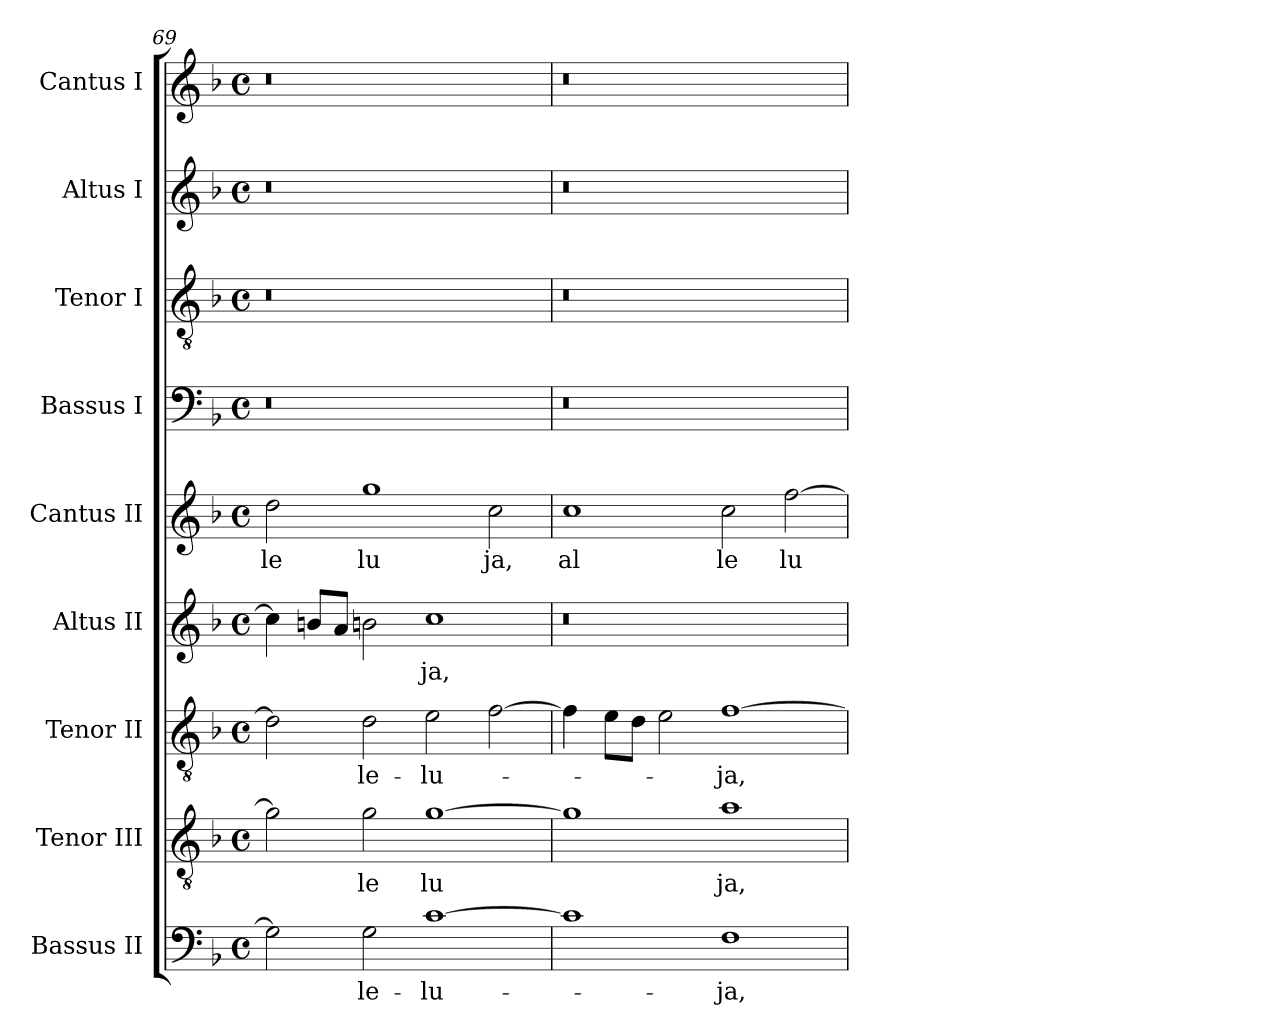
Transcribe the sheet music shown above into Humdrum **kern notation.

**kern	**text	**kern	**text	**kern	**text	**kern	**text	**kern	**text	**kern	**kern	**kern	**kern
*part9	*part9	*part8	*part8	*part7	*part7	*part6	*part6	*part5	*part5	*part4	*part3	*part2	*part1
*staff9	*staff9	*staff8	*staff8	*staff7	*staff7	*staff6	*staff6	*staff5	*staff5	*staff4	*staff3	*staff2	*staff1
*I"Bassus II	*	*I"Tenor III	*	*I"Tenor II	*	*I"Altus II	*	*I"Cantus II	*	*I"Bassus I	*I"Tenor I	*I"Altus I	*I"Cantus I
!!LO:LB:g=z
*clefF4	*	*clefGv2	*	*clefGv2	*	*clefG2	*	*clefG2	*	*clefF4	*clefGv2	*clefG2	*clefG2
*k[b-]	*	*k[b-]	*	*k[b-]	*	*k[b-]	*	*k[b-]	*	*k[b-]	*k[b-]	*k[b-]	*k[b-]
*F:	*	*F:	*	*F:	*	*F:	*	*F:	*	*F:	*F:	*F:	*F:
*M4/4	*	*M4/4	*	*M4/4	*	*M4/4	*	*M4/4	*	*M4/4	*M4/4	*M4/4	*M4/4
*met(c)	*	*met(c)	*	*met(c)	*	*met(c)	*	*met(c)	*	*met(c)	*met(c)	*met(c)	*met(c)
=69	=69	=69	=69	=69	=69	=69	=69	=69	=69	=69	=69	=69	=69
!	!	!	!	!	!	!	!	!	!LO:LY:b:cj	!	!	!	!
2G\]	.	2g\]	.	2d\]	.	4cc\]	.	2dd\	le	0r	0r	0r	0r
.	.	.	.	.	.	8bn/L	.	.	.	.	.	.	.
.	.	.	.	.	.	8a/J	.	.	.	.	.	.	.
!	!LO:LY:b:cj	!	!LO:LY:b:cj	!	!LO:LY:b:cj	!	!	!	!LO:LY:b:cj	!	!	!	!
2G\	le-	2g\	-le	2d\	le-	2bn\	.	1gg	lu	.	.	.	.
!	!LO:LY:b:cj	!	!LO:LY:b:cj	!	!LO:LY:b:cj	!	!LO:LY:b:cj	!	!	!	!	!	!
[>1c	-lu-	[>1g	lu	2e\	-lu-	1cc	ja,	.	.	.	.	.	.
!	!	!	!	!	!	!	!	!	!LO:LY:b:cj	!	!	!	!
.	.	.	.	[>2f\	.	.	.	2cc\	ja,	.	.	.	.
=70	=70	=70	=70	=70	=70	=70	=70	=70	=70	=70	=70	=70	=70
!	!	!	!	!	!	!	!	!	!LO:LY:b:cj	!	!	!	!
1c]	.	1g]	.	4f\]	.	0r	.	1cc	al	0r	0r	0r	0r
.	.	.	.	8e\L	.	.	.	.	.	.	.	.	.
.	.	.	.	8d\J	.	.	.	.	.	.	.	.	.
.	.	.	.	2e\	.	.	.	.	.	.	.	.	.
!	!LO:LY:b:cj	!	!LO:LY:b:cj	!	!LO:LY:b:cj	!	!	!	!LO:LY:b:cj	!	!	!	!
1F	-ja,	1a	ja,	[>1f	-ja,	.	.	2cc\	le	.	.	.	.
!	!	!	!	!	!	!	!	!	!LO:LY:b:cj	!	!	!	!
.	.	.	.	.	.	.	.	[>2ff\	lu	.	.	.	.
=	=	=	=	=	=	=	=	=	=	=	=	=	=
*-	*-	*-	*-	*-	*-	*-	*-	*-	*-	*-	*-	*-	*-
